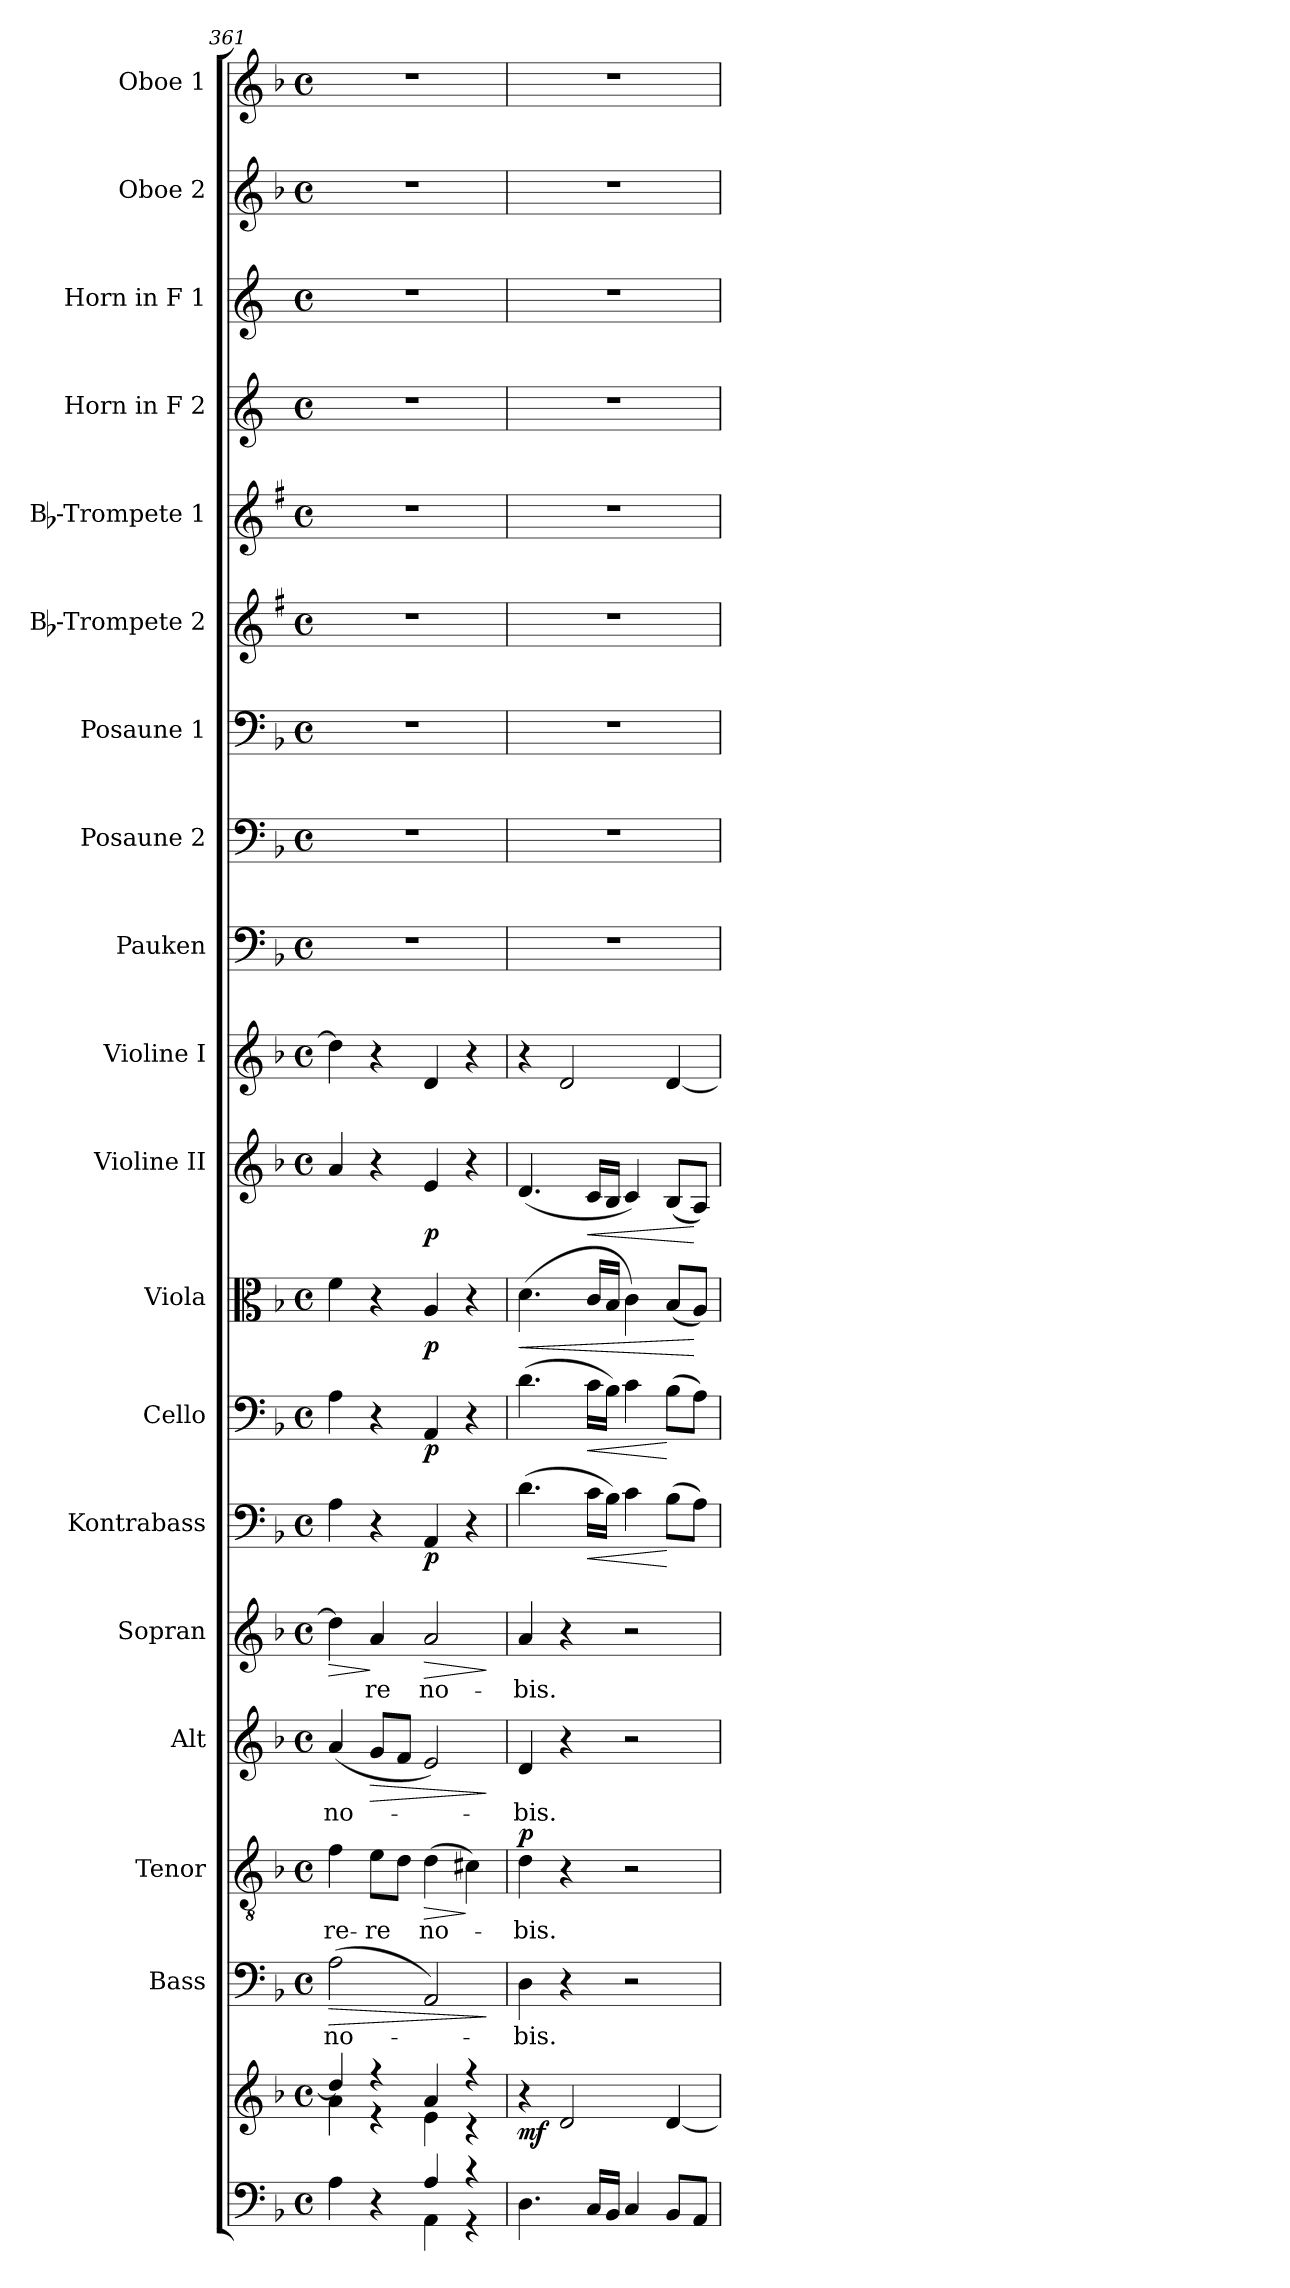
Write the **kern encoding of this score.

**kern	**kern	**dynam	**kern	**text	**dynam	**kern	**text	**dynam	**kern	**text	**dynam	**kern	**text	**dynam	**kern	**dynam	**kern	**dynam	**kern	**dynam	**kern	**dynam	**kern	**kern	**kern	**kern	**kern	**kern	**kern	**kern	**kern	**kern
*part19	*part19	*part19	*part18	*part18	*part18	*part17	*part17	*part17	*part16	*part16	*part16	*part15	*part15	*part15	*part14	*part14	*part13	*part13	*part12	*part12	*part11	*part11	*part10	*part9	*part8	*part7	*part6	*part5	*part4	*part3	*part2	*part1
*staff20	*staff19	*staff19/20	*staff18	*staff18	*staff18	*staff17	*staff17	*staff17	*staff16	*staff16	*staff16	*staff15	*staff15	*staff15	*staff14	*staff14	*staff13	*staff13	*staff12	*staff12	*staff11	*staff11	*staff10	*staff9	*staff8	*staff7	*staff6	*staff5	*staff4	*staff3	*staff2	*staff1
*	*	*	*I"Bass	*	*	*I"Tenor	*	*	*I"Alt	*	*	*I"Sopran	*	*	*I"Kontrabass	*	*I"Cello	*	*I"Viola	*	*I"Violine II	*	*I"Violine I	*I"Pauken	*I"Posaune 2	*I"Posaune 1	*I"Bb-Trompete 2	*I"Bb-Trompete 1	*I"Horn in F 2	*I"Horn in F 1	*I"Oboe 2	*I"Oboe 1
*	*	*	*I'B.	*	*	*I'T.	*	*	*I'A.	*	*	*I'S.	*	*	*I'Kb.	*	*	*	*I'Vla.	*	*I'Vl. II	*	*I'Vl. I	*I'Pk.	*I'Pos. 2	*I'Pos. 1	*I'Bb Trp. 2	*I'Bb Trp. 1	*	*	*I'Ob. 2	*I'Ob. 1
*clefF4	*clefG2	*	*clefF4	*	*	*clefGv2	*	*	*clefG2	*	*	*clefG2	*	*	*clefF4	*	*clefF4	*	*clefC3	*	*clefG2	*	*clefG2	*clefF4	*clefF4	*clefF4	*clefG2	*clefG2	*clefG2	*clefG2	*clefG2	*clefG2
*	*	*	*	*	*	*	*	*	*	*	*	*	*	*	*ITrd7c12	*	*	*	*	*	*	*	*	*	*	*	*ITrd1c2	*ITrd1c2	*ITrd4c7	*ITrd4c7	*	*
*k[b-]	*k[b-]	*	*k[b-]	*	*	*k[b-]	*	*	*k[b-]	*	*	*k[b-]	*	*	*k[b-]	*	*k[b-]	*	*k[b-]	*	*k[b-]	*	*k[b-]	*k[b-]	*k[b-]	*k[b-]	*k[b-]	*k[b-]	*k[b-]	*k[b-]	*k[b-]	*k[b-]
*F:	*F:	*	*F:	*	*	*F:	*	*	*F:	*	*	*F:	*	*	*F:	*	*F:	*	*F:	*	*F:	*	*F:	*F:	*F:	*F:	*F:	*F:	*F:	*F:	*F:	*F:
*M4/4	*M4/4	*	*M4/4	*	*	*M4/4	*	*	*M4/4	*	*	*M4/4	*	*	*M4/4	*	*M4/4	*	*M4/4	*	*M4/4	*	*M4/4	*M4/4	*M4/4	*M4/4	*M4/4	*M4/4	*M4/4	*M4/4	*M4/4	*M4/4
*met(c)	*met(c)	*	*met(c)	*	*	*met(c)	*	*	*met(c)	*	*	*met(c)	*	*	*met(c)	*	*met(c)	*	*met(c)	*	*met(c)	*	*met(c)	*met(c)	*met(c)	*met(c)	*met(c)	*met(c)	*met(c)	*met(c)	*met(c)	*met(c)
=361	=361	=361	=361	=361	=361	=361	=361	=361	=361	=361	=361	=361	=361	=361	=361	=361	=361	=361	=361	=361	=361	=361	=361	=361	=361	=361	=361	=361	=361	=361	=361	=361
*^	*^	*	*	*	*	*	*	*	*	*	*	*	*	*	*	*	*	*	*	*	*	*	*	*	*	*	*	*	*	*	*	*
!	!	!	!	!	!	!LO:LY:b	!LO:HP:b	!	!LO:LY:b	!	!	!LO:LY:b	!	!	!	!LO:HP:b	!	!	!	!	!	!	!	!	!	!	!	!	!	!	!	!	!	!
2ryy	4A\	4dd/]	4a\	.	(>2A\	no-	>	4f\	-re-	.	(<4a/	no-	.	4dd\]	.	>	4AA\	.	4A\	.	4f\	.	4a/	.	4dd\]	1r	1r	1r	1r	1r	1r	1r	1r	1r
!	!	!	!	!	!	!	!	!	!LO:LY:b	!	!	!	!LO:HP:b	!	!LO:LY:b	!	!	!	!	!	!	!	!	!	!	!	!	!	!	!	!	!	!	!
.	4r	4r	4r	.	.	.	.	8e\L	-re	.	8g/L	.	>	4a/	-re	]	4r	.	4r	.	4r	.	4r	.	4r	.	.	.	.	.	.	.	.	.
.	.	.	.	.	.	.	.	8d\J	.	.	8f/J	.	.	.	.	.	.	.	.	.	.	.	.	.	.	.	.	.	.	.	.	.	.	.
!	!	!	!	!	!	!	!	!	!LO:LY:b	!LO:HP:b	!	!	!	!	!LO:LY:b	!LO:HP:b	!	!LO:DY:b	!	!LO:DY:b	!	!LO:DY:b	!	!LO:DY:b	!	!	!	!	!	!	!	!	!	!
4A/	4AA\	4a/	4e\	.	2AA/)	.	.	(>4d\	no-	>	2e/)	.	.	2a/	no-	>	4AAA/	p	4AA/	p	4A/	p	4e/	p	4d/	.	.	.	.	.	.	.	.	.
4r	4r	4r	4r	.	.	.	.	4c#X\)	.	]	.	.	.	.	.	.	4r	.	4r	.	4r	.	4r	.	4r	.	.	.	.	.	.	.	.	.
*v	*v	*	*	*	*	*	*	*	*	*	*	*	*	*	*	*	*	*	*	*	*	*	*	*	*	*	*	*	*	*	*	*	*	*
*	*v	*v	*	*	*	*	*	*	*	*	*	*	*	*	*	*	*	*	*	*	*	*	*	*	*	*	*	*	*	*	*	*	*
.	.	.	.	.	]	.	.	.	.	.	]	.	.	]	.	.	.	.	.	.	.	.	.	.	.	.	.	.	.	.	.	.
=362	=362	=362	=362	=362	=362	=362	=362	=362	=362	=362	=362	=362	=362	=362	=362	=362	=362	=362	=362	=362	=362	=362	=362	=362	=362	=362	=362	=362	=362	=362	=362	=362
!	!	!LO:DY:b	!	!LO:LY:b	!	!	!LO:LY:b	!LO:DY:a	!	!LO:LY:b	!	!	!LO:LY:b	!	!	!	!	!	!	!LO:HP:b	!	!	!	!	!	!	!	!	!	!	!	!
4.D\	4r	mf	4D\	-bis.	.	4d\	-bis.	p	4d/	-bis.	.	4a/	-bis.	.	(>4.D\	.	(>4.d\	.	(>4.d\	<	(<4.d/	.	4r	1r	1r	1r	1r	1r	1r	1r	1r	1r
.	2d/	.	4r	.	.	4r	.	.	4r	.	.	4r	.	.	.	.	.	.	.	.	.	.	2d/	.	.	.	.	.	.	.	.	.
!	!	!	!	!	!	!	!	!	!	!	!	!	!	!	!	!LO:HP:b	!	!LO:HP:b	!	!	!	!LO:HP:b	!	!	!	!	!	!	!	!	!	!
16C/LL	.	.	.	.	.	.	.	.	.	.	.	.	.	.	16C\LL	<	16c\LL	<	16c/LL	.	16c/LL	<	.	.	.	.	.	.	.	.	.	.
16BB-/JJ	.	.	.	.	.	.	.	.	.	.	.	.	.	.	16BB-\JJ)	.	16B-\JJ)	.	16B-/JJ	.	16B-/JJ	.	.	.	.	.	.	.	.	.	.	.
4C/	.	.	2r	.	.	2r	.	.	2r	.	.	2r	.	.	4C\	.	4c\	.	4c\)	.	4c/)	.	.	.	.	.	.	.	.	.	.	.
8BB-/L	[4d/	.	.	.	.	.	.	.	.	.	.	.	.	.	(>8BB-\L	[	(>8B-\L	[	(<8B-/L	.	(<8B-/L	.	[4d/	.	.	.	.	.	.	.	.	.
8AA/J	.	.	.	.	.	.	.	.	.	.	.	.	.	.	8AA\J)	.	8A\J)	.	8A/J)	[	8A/J)	[	.	.	.	.	.	.	.	.	.	.
=	=	=	=	=	=	=	=	=	=	=	=	=	=	=	=	=	=	=	=	=	=	=	=	=	=	=	=	=	=	=	=	=
*-	*-	*-	*-	*-	*-	*-	*-	*-	*-	*-	*-	*-	*-	*-	*-	*-	*-	*-	*-	*-	*-	*-	*-	*-	*-	*-	*-	*-	*-	*-	*-	*-
